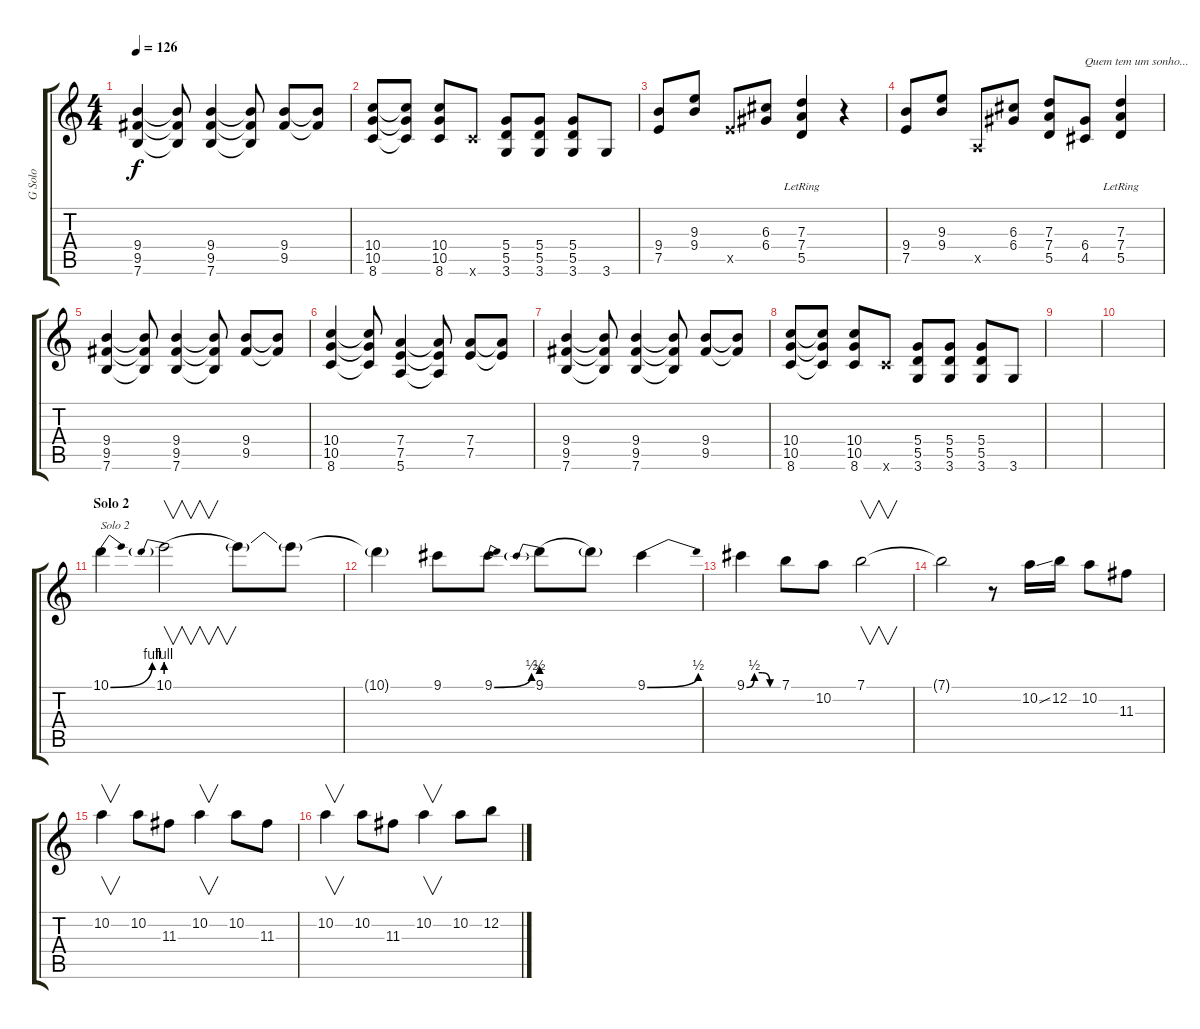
\track ("G Solo" "G Solo") {instrument overdrivenguitar}
\staff {score tabs}
\tuning (E4 B3 G3 D3 A2 E2) {hide}
\ts (4 4)
\tempo 126
\clef g2
\ks c
(9.4 9.5 7.6).4{dy f} (9.4{t} 9.5{t} 7.6{t}).8 (9.4 9.5 7.6).4 (9.4{t} 9.5{t} 7.6{t}).8 (9.4 9.5).8 (9.4{t} 9.5{t}).8 |
(10.4 10.5 8.6).8 (10.4{t} 10.5{t} 8.6{t}).8 (10.4 10.5 8.6).8 8.6{x}.8 (5.4 5.5 3.6).8 (5.4 5.5 3.6).8 (5.4 5.5 3.6).8 3.6.8 |
(9.4 7.5).8 (9.3 9.4).8 7.5{x}.8 (6.3 6.4).8 (7.3{lr} 7.4{lr} 5.5{lr}).4 r.4 |
(9.4 7.5).8 (9.3 9.4).8 0.5{x}.8 (6.3 6.4).8 (7.3 7.4 5.5).8 (6.4 4.5).8{txt "Quem tem um sonho..."} (7.3{lr} 7.4{lr} 5.5{lr}).4 |
(9.4 9.5 7.6).4{volume 13} (9.4{t} 9.5{t} 7.6{t}).8 (9.4 9.5 7.6).4 (9.4{t} 9.5{t} 7.6{t}).8 (9.4 9.5).8 (9.4{t} 9.5{t}).8 |
(10.4 10.5 8.6).4 (10.4{t} 10.5{t} 8.6{t}).8 (7.4 7.5 5.6).4 (7.4{t} 7.5{t} 5.6{t}).8 (7.4 7.5).8 (7.4{t} 7.5{t}).8 |
(9.4 9.5 7.6).4 (9.4{t} 9.5{t} 7.6{t}).8 (9.4 9.5 7.6).4 (9.4{t} 9.5{t} 7.6{t}).8 (9.4 9.5).8 (9.4{t} 9.5{t}).8 |
(10.4 10.5 8.6).8 (10.4{t} 10.5{t} 8.6{t}).8 (10.4 10.5 8.6).8 8.6{x}.8 (5.4 5.5 3.6).8 (5.4 5.5 3.6).8 (5.4 5.5 3.6).8 3.6.8 |
|
|
\section ("" "Solo 2")
10.1{be (bend 0 0 60 4)}.4{txt "Solo 2"} 10.1{be (prebend 0 4 60 4)}.2{v} 10.1{t}.8 10.1{t}.8 |
10.1{t}.4 9.1.8 9.1{be (bend 0 0 60 2)}.8 9.1{be (prebend 0 2 60 2)}.8 9.1{t}.8 9.1{be (bend 0 0 60 2)}.4 |
9.1{be (custom 0 0 15 2 30 2 45 0 60 0)}.4 7.1.8 10.2.8 7.1.2{v} |
7.1{t}.2 r.8 10.2{ss}.16 12.2.16 10.2.8 11.3.8 |
10.2.4{v} 10.2.8 11.3.8 10.2.4{v} 10.2.8 11.3.8 |
10.2.4{v} 10.2.8 11.3.8 10.2.4{v} 10.2.8 12.2.8
